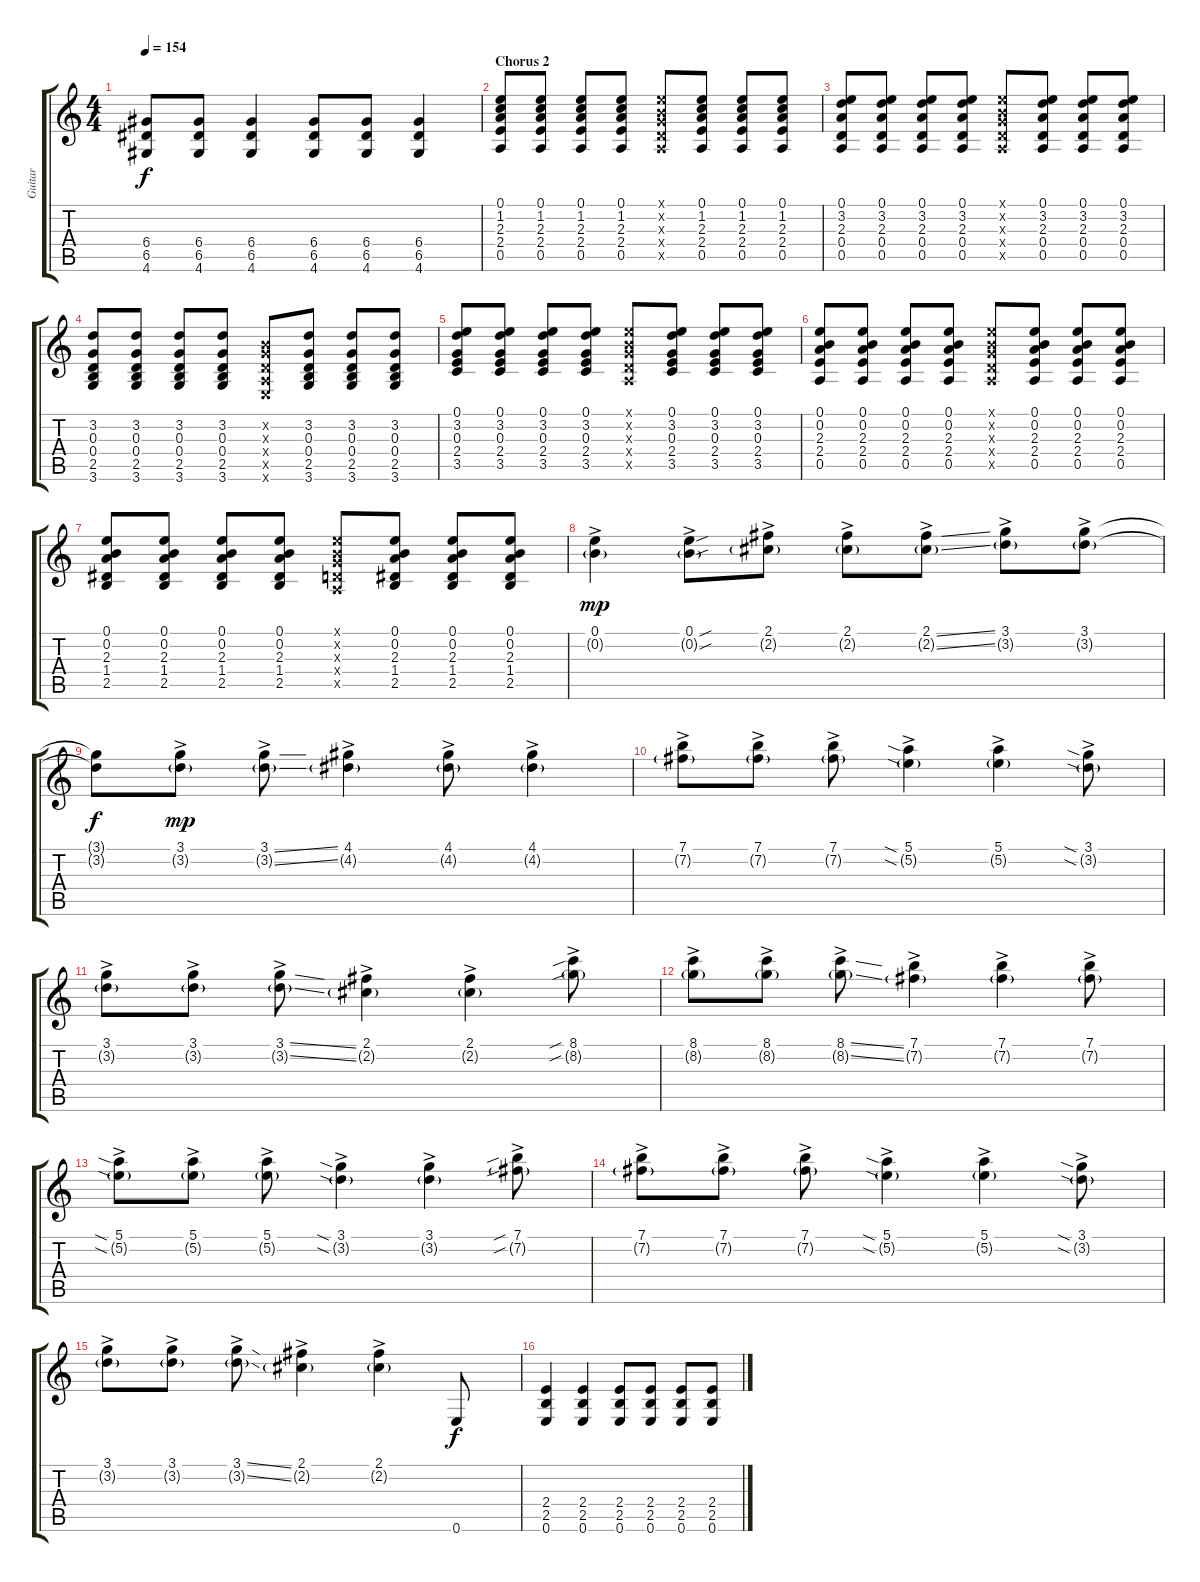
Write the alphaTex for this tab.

\track ("Guitar" "Guitar") {instrument acousticguitarsteel}
\staff {score tabs}
\tuning (E4 B3 G3 D3 A2 E2) {hide}
\ts (4 4)
\tempo 154
\clef g2
\ks c
(6.4{t} 6.5{t} 4.6{t}).8{dy f} (6.4 6.5 4.6).8 (6.4 6.5 4.6).4 (6.4 6.5 4.6).8 (6.4 6.5 4.6).8 (6.4 6.5 4.6).4 |
\section ("" "Chorus 2")
(0.1 1.2 2.3 2.4 0.5).8 (0.1 1.2 2.3 2.4 0.5).8 (0.1 1.2 2.3 2.4 0.5).8 (0.1 1.2 2.3 2.4 0.5).8 (0.1{x} 0.2{x} 0.3{x} 0.4{x} 0.5{x}).8 (0.1 1.2 2.3 2.4 0.5).8 (0.1 1.2 2.3 2.4 0.5).8 (0.1 1.2 2.3 2.4 0.5).8 |
(0.1 3.2 2.3 0.4 0.5).8 (0.1 3.2 2.3 0.4 0.5).8 (0.1 3.2 2.3 0.4 0.5).8 (0.1 3.2 2.3 0.4 0.5).8 (0.1{x} 0.2{x} 0.3{x} 0.4{x} 0.5{x}).8 (0.1 3.2 2.3 0.4 0.5).8 (0.1 3.2 2.3 0.4 0.5).8 (0.1 3.2 2.3 0.4 0.5).8 |
(3.2 0.3 0.4 2.5 3.6).8 (3.2 0.3 0.4 2.5 3.6).8 (3.2 0.3 0.4 2.5 3.6).8 (3.2 0.3 0.4 2.5 3.6).8 (0.2{x} 0.3{x} 0.4{x} 0.5{x} 0.6{x}).8 (3.2 0.3 0.4 2.5 3.6).8 (3.2 0.3 0.4 2.5 3.6).8 (3.2 0.3 0.4 2.5 3.6).8 |
(0.1 3.2 0.3 2.4 3.5).8 (0.1 3.2 0.3 2.4 3.5).8 (0.1 3.2 0.3 2.4 3.5).8 (0.1 3.2 0.3 2.4 3.5).8 (0.1{x} 0.2{x} 0.3{x} 0.4{x} 0.5{x}).8 (0.1 3.2 0.3 2.4 3.5).8 (0.1 3.2 0.3 2.4 3.5).8 (0.1 3.2 0.3 2.4 3.5).8 |
(0.1 0.2 2.3 2.4 0.5).8 (0.1 0.2 2.3 2.4 0.5).8 (0.1 0.2 2.3 2.4 0.5).8 (0.1 0.2 2.3 2.4 0.5).8 (0.1{x} 0.2{x} 0.3{x} 0.4{x} 0.5{x}).8 (0.1 0.2 2.3 2.4 0.5).8 (0.1 0.2 2.3 2.4 0.5).8 (0.1 0.2 2.3 2.4 0.5).8 |
(0.1 0.2 2.3 1.4 2.5).8 (0.1 0.2 2.3 1.4 2.5).8 (0.1 0.2 2.3 1.4 2.5).8 (0.1 0.2 2.3 1.4 2.5).8 (0.1{x} 0.2{x} 0.3{x} 0.4{x} 0.5{x}).8 (0.1 0.2 2.3 1.4 2.5).8 (0.1 0.2 2.3 1.4 2.5).8 (0.1 0.2 2.3 1.4 2.5).8 |
(0.1{ac} 0.2{g}).4{dy mp} (0.1{sou ac} 0.2{sou g}).8 (2.1{ac} 2.2{g}).8 (2.1{ac} 2.2{g}).8 (2.1{ss ac} 2.2{ss g}).8 (3.1{ac} 3.2{g}).8 (3.1{ac} 3.2{g}).8 |
(3.1{t} 3.2{t}).8{dy f} (3.1{ac} 3.2{g}).8{dy mp} (3.1{ss ac} 3.2{ss g}).8 (4.1{ac} 4.2{g}).4 (4.1{ac} 4.2{g}).8 (4.1{ac} 4.2{g}).4 |
(7.1{ac} 7.2{g}).8 (7.1{ac} 7.2{g}).8 (7.1{ac} 7.2{g}).8 (5.1{sia ac} 5.2{sia g}).4 (5.1{ac} 5.2{g}).4 (3.1{sia ac} 3.2{sia g}).8 |
(3.1{ac} 3.2{g}).8 (3.1{ac} 3.2{g}).8 (3.1{ss ac} 3.2{ss g}).8 (2.1{ac} 2.2{g}).4 (2.1{ac} 2.2{g}).4 (8.1{sib ac} 8.2{sib g}).8 |
(8.1{ac} 8.2{g}).8 (8.1{ac} 8.2{g}).8 (8.1{ss ac} 8.2{ss g}).8 (7.1{ac} 7.2{g}).4 (7.1{ac} 7.2{g}).4 (7.1{ac} 7.2{g}).8 |
(5.1{sia ac} 5.2{sia g}).8 (5.1{ac} 5.2{g}).8 (5.1{ac} 5.2{g}).8 (3.1{sia ac} 3.2{sia g}).4 (3.1{ac} 3.2{g}).4 (7.1{sib ac} 7.2{sib g}).8 |
(7.1{ac} 7.2{g}).8 (7.1{ac} 7.2{g}).8 (7.1{ac} 7.2{g}).8 (5.1{sia ac} 5.2{sia g}).4 (5.1{ac} 5.2{g}).4 (3.1{sia ac} 3.2{sia g}).8 |
(3.1{ac} 3.2{g}).8 (3.1{ac} 3.2{g}).8 (3.1{ss ac} 3.2{ss g}).8 (2.1{ac} 2.2{g}).4 (2.1{ac} 2.2{g}).4 0.6.8{dy f} |
(2.4 2.5 0.6).4 (2.4 2.5 0.6).4 (2.4 2.5 0.6).8 (2.4 2.5 0.6).8 (2.4 2.5 0.6).8 (2.4 2.5 0.6).8
